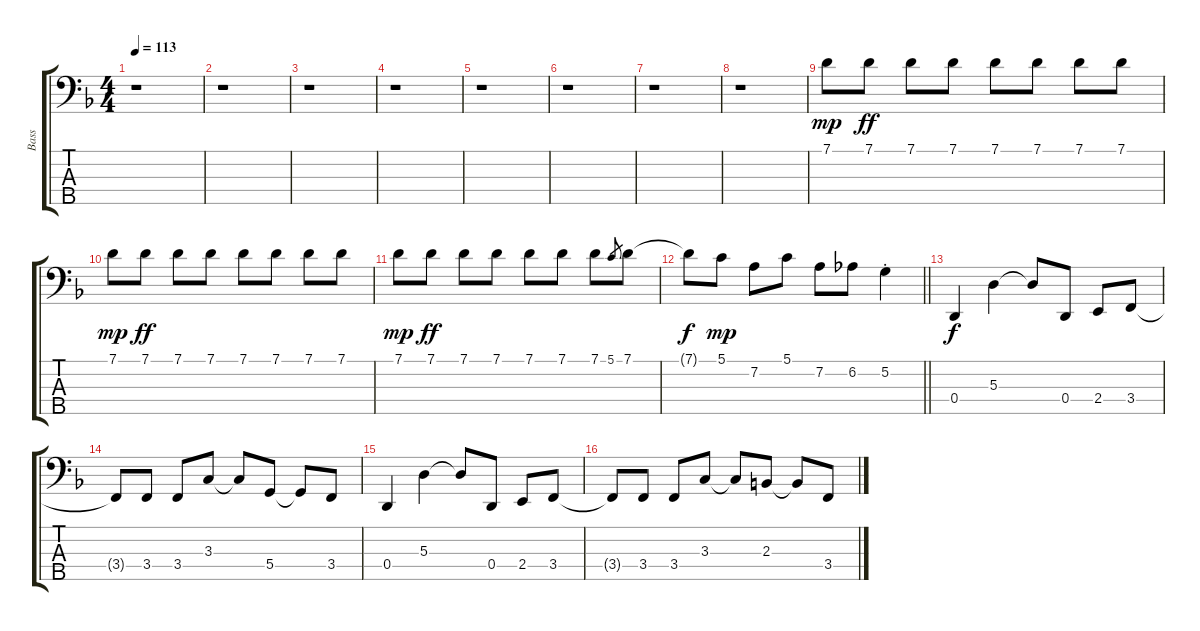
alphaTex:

\track ("Bass" "Bass") {instrument electricbassfinger}
\staff {score tabs}
\tuning (G2 D2 A1 D1 A0) {hide}
\ts (4 4)
\tempo 113
\clef f4
\ks dminor
r.1{dy mp} |
r.1 |
r.1 |
r.1 |
r.1 |
r.1 |
r.1 |
r.1 |
7.1.8{volume 14} 7.1.8{dy ff} 7.1.8 7.1.8 7.1.8 7.1.8 7.1.8 7.1.8 |
7.1.8{dy mp} 7.1.8{dy ff} 7.1.8 7.1.8 7.1.8 7.1.8 7.1.8 7.1.8 |
7.1.8{dy mp} 7.1.8{dy ff} 7.1.8 7.1.8 7.1.8 7.1.8 7.1.8 5.1.8{gr} 7.1.8 |
\barLineRight lightlight
7.1{t}.8{dy f} 5.1.8{dy mp} 7.2.8 5.1.8 7.2.8 6.2.8 5.2{st}.4 |
\section ("" "")
0.4.4{dy f} 5.3.4 5.3{t}.8 0.4.8 2.4.8 3.4.8 |
3.4{t}.8 3.4.8 3.4.8 3.3.8 3.3{t}.8 5.4.8 5.4{t}.8 3.4.8 |
0.4.4 5.3.4 5.3{t}.8 0.4.8 2.4.8 3.4.8 |
3.4{t}.8 3.4.8 3.4.8 3.3.8 3.3{t}.8 2.3.8 2.3{t}.8 3.4.8
